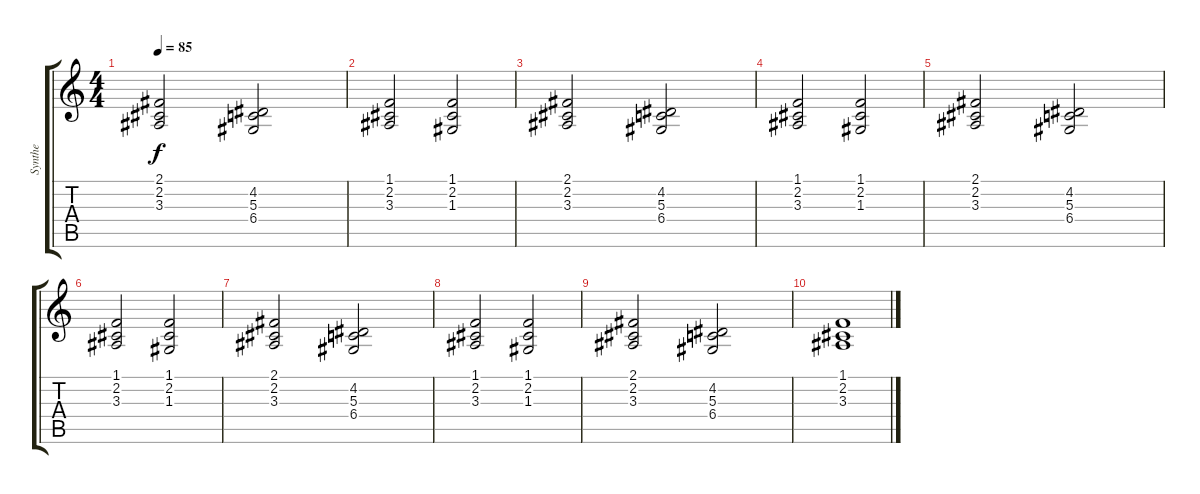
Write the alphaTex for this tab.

\track ("Synthe" "Synthe") {instrument pad2warm}
\staff {score tabs}
\tuning (E4 B3 G3 D3 A2 E2) {hide}
\ts (4 4)
\tempo 85
\clef g2
\ks c
(2.1 2.2 3.3).2{dy f} (4.2 5.3 6.4).2 |
(1.1 2.2 3.3).2 (1.1 2.2 1.3).2 |
(2.1 2.2 3.3).2 (4.2 5.3 6.4).2 |
(1.1 2.2 3.3).2 (1.1 2.2 1.3).2 |
(2.1 2.2 3.3).2 (4.2 5.3 6.4).2 |
(1.1 2.2 3.3).2 (1.1 2.2 1.3).2 |
(2.1 2.2 3.3).2 (4.2 5.3 6.4).2 |
(1.1 2.2 3.3).2 (1.1 2.2 1.3).2 |
(2.1 2.2 3.3).2 (4.2 5.3 6.4).2 |
(1.1 2.2 3.3).1
